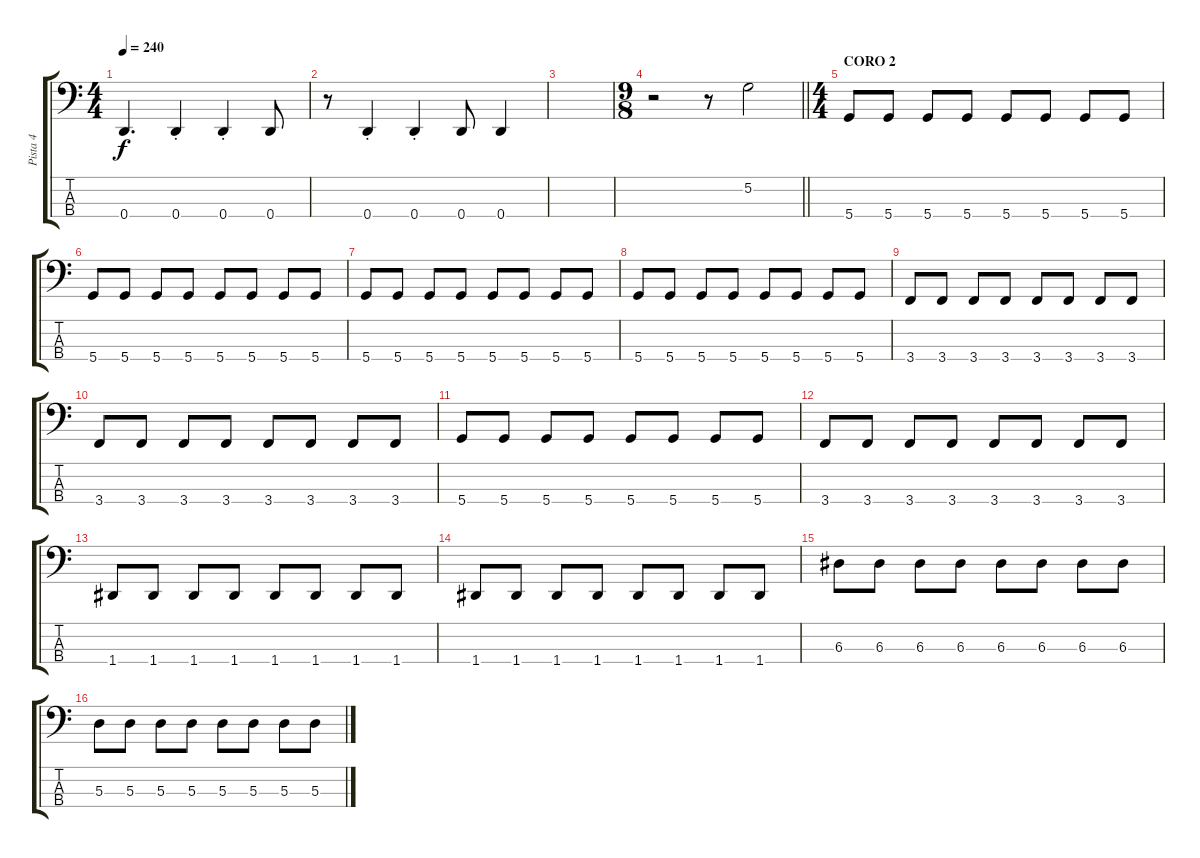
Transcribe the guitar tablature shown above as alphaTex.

\track ("Pista 4" "Pista 4") {instrument electricbassfinger}
\staff {score tabs}
\tuning (G2 D2 A1 D1) {hide}
\ts (4 4)
\tempo 240
\clef f4
\ks c
0.4.4{d dy f} 0.4{st}.4 0.4{st}.4 0.4.8 |
r.8 0.4{st}.4 0.4{st}.4 0.4.8 0.4.4 |
|
\ts (9 8)
\barLineRight lightlight
r.2 r.8 5.2.2 |
\ts (4 4)
\section ("" "CORO 2 ")
5.4.8 5.4.8 5.4.8 5.4.8 5.4.8 5.4.8 5.4.8 5.4.8 |
5.4.8 5.4.8 5.4.8 5.4.8 5.4.8 5.4.8 5.4.8 5.4.8 |
5.4.8 5.4.8 5.4.8 5.4.8 5.4.8 5.4.8 5.4.8 5.4.8 |
5.4.8 5.4.8 5.4.8 5.4.8 5.4.8 5.4.8 5.4.8 5.4.8 |
3.4.8 3.4.8 3.4.8 3.4.8 3.4.8 3.4.8 3.4.8 3.4.8 |
3.4.8 3.4.8 3.4.8 3.4.8 3.4.8 3.4.8 3.4.8 3.4.8 |
5.4.8 5.4.8 5.4.8 5.4.8 5.4.8 5.4.8 5.4.8 5.4.8 |
3.4.8 3.4.8 3.4.8 3.4.8 3.4.8 3.4.8 3.4.8 3.4.8 |
1.4.8 1.4.8 1.4.8 1.4.8 1.4.8 1.4.8 1.4.8 1.4.8 |
1.4.8 1.4.8 1.4.8 1.4.8 1.4.8 1.4.8 1.4.8 1.4.8 |
6.3.8 6.3.8 6.3.8 6.3.8 6.3.8 6.3.8 6.3.8 6.3.8 |
5.3.8 5.3.8 5.3.8 5.3.8 5.3.8 5.3.8 5.3.8 5.3.8
